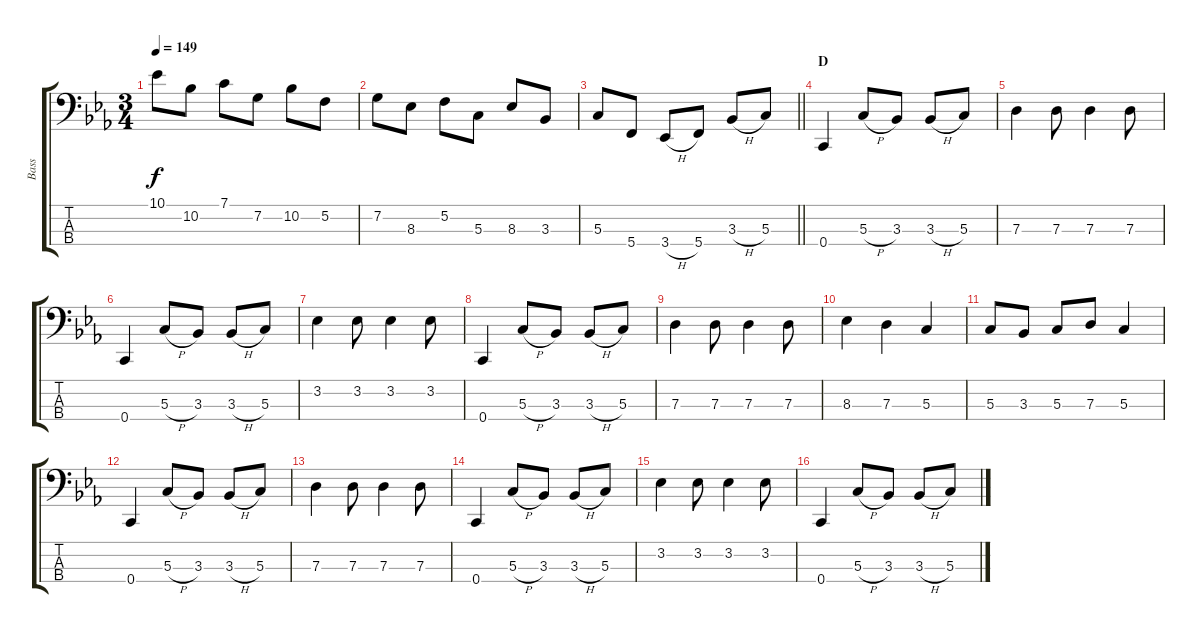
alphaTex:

\track ("Bass" "Bass") {instrument electricbasspick}
\staff {score tabs}
\tuning (F2 C2 G1 C1) {hide}
\ts (3 4)
\tempo 149
\clef f4
\ks cminor
10.1.8{dy f} 10.2.8 7.1.8 7.2.8 10.2.8 5.2.8 |
7.2.8 8.3.8 5.2.8 5.3.8 8.3.8 3.3.8 |
\barLineRight lightlight
5.3.8 5.4.8 3.4{h}.8 5.4.8 3.3{h}.8 5.3.8 |
\section ("" "D")
0.4.4 5.3{h}.8 3.3.8 3.3{h}.8 5.3.8 |
7.3.4 7.3.8 7.3.4 7.3.8 |
0.4.4 5.3{h}.8 3.3.8 3.3{h}.8 5.3.8 |
3.2.4 3.2.8 3.2.4 3.2.8 |
0.4.4 5.3{h}.8 3.3.8 3.3{h}.8 5.3.8 |
7.3.4 7.3.8 7.3.4 7.3.8 |
8.3.4 7.3.4 5.3.4 |
5.3.8 3.3.8 5.3.8 7.3.8 5.3.4 |
0.4.4 5.3{h}.8 3.3.8 3.3{h}.8 5.3.8 |
7.3.4 7.3.8 7.3.4 7.3.8 |
0.4.4 5.3{h}.8 3.3.8 3.3{h}.8 5.3.8 |
3.2.4 3.2.8 3.2.4 3.2.8 |
0.4.4 5.3{h}.8 3.3.8 3.3{h}.8 5.3.8
